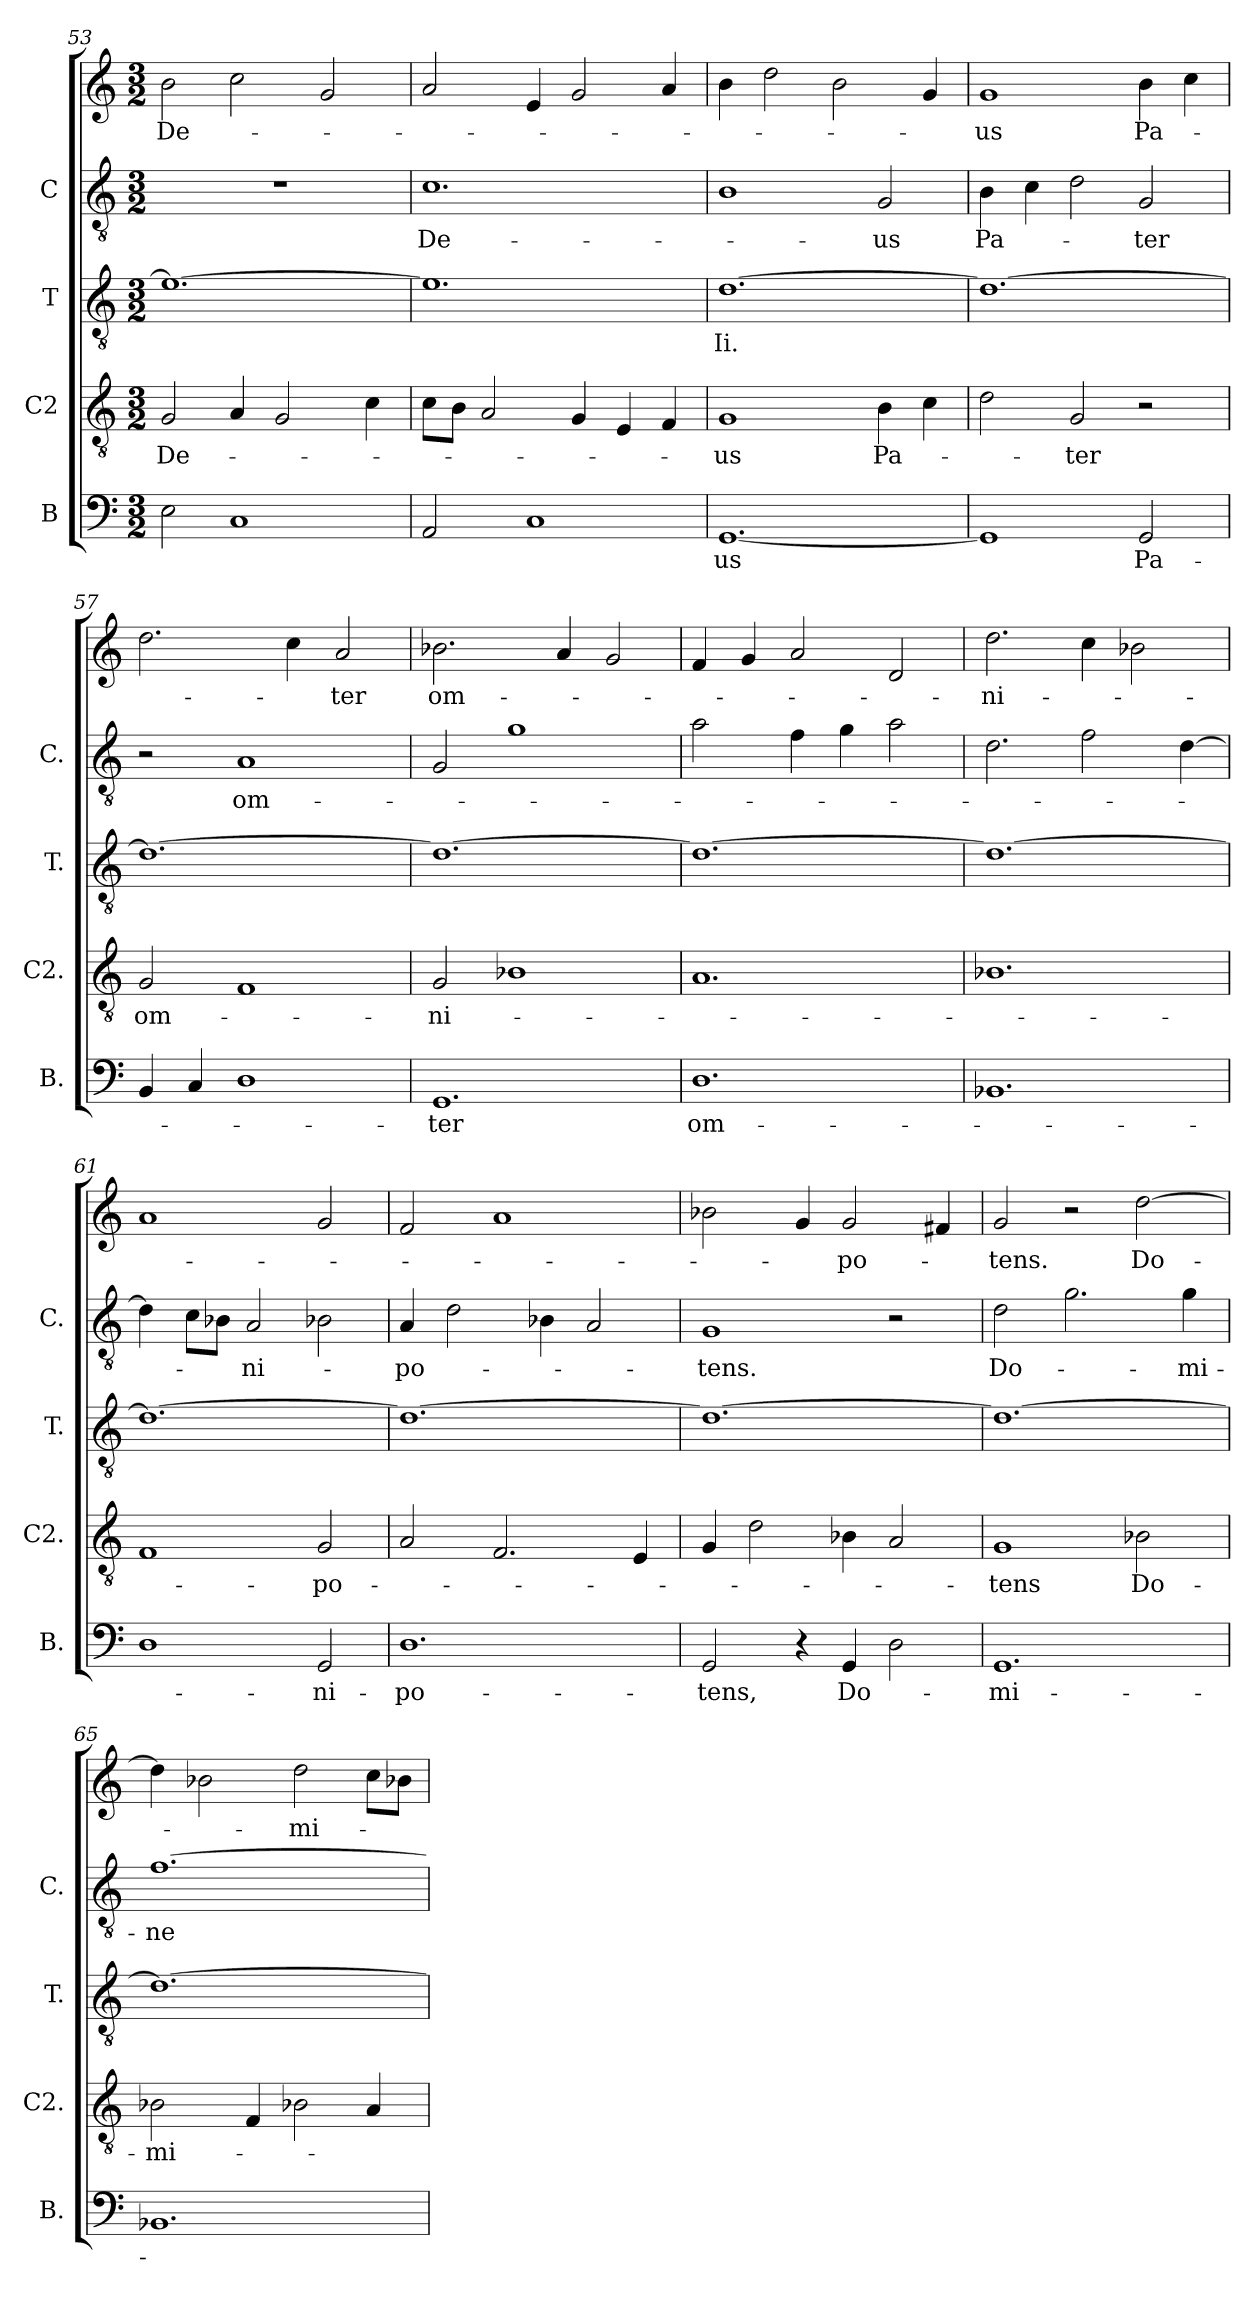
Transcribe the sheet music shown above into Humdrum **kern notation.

**kern	**text	**kern	**text	**kern	**text	**kern	**text	**kern	**text
*part5	*part5	*part4	*part4	*part3	*part3	*part2	*part2	*part1	*part1
*staff5	*staff5	*staff4	*staff4	*staff3	*staff3	*staff2	*staff2	*staff1	*staff1
*I"B	*	*I"C2	*	*I"T	*	*I"C	*	*	*
*I'B.	*	*I'C2.	*	*I'T.	*	*I'C.	*	*	*
*clefF4	*	*clefGv2	*	*clefGv2	*	*clefGv2	*	*clefG2	*
*ITrd-7c-12	*	*	*	*	*	*	*	*	*
*k[]	*	*k[]	*	*k[]	*	*k[]	*	*k[]	*
*C:	*	*C:	*	*C:	*	*C:	*	*C:	*
*M3/2	*	*M3/2	*	*M3/2	*	*M3/2	*	*M3/2	*
=53	=53	=53	=53	=53	=53	=53	=53	=53	=53
2e\	.	2G/	De-	1.e\_	.	1.r	.	2b\	De-
1c/	.	4A/	.	.	.	.	.	2cc\	.
.	.	2G/	.	.	.	.	.	.	.
.	.	.	.	.	.	.	.	2g/	.
.	.	4c\	.	.	.	.	.	.	.
=54	=54	=54	=54	=54	=54	=54	=54	=54	=54
2A/	.	8c\L	.	1.e\]	.	1.c/	De-	2a/	.
.	.	8B\J	.	.	.	.	.	.	.
.	.	2A/	.	.	.	.	.	.	.
1c/	.	.	.	.	.	.	.	4e/	.
.	.	4G/	.	.	.	.	.	2g/	.
.	.	4E/	.	.	.	.	.	.	.
.	.	4F/	.	.	.	.	.	4a/	.
=55	=55	=55	=55	=55	=55	=55	=55	=55	=55
[1.G/	-us	1G/	-us	[1.d\	-Ii.	1B\	.	4b\	.
.	.	.	.	.	.	.	.	2dd\	.
.	.	.	.	.	.	.	.	2b\	.
.	.	4B\	Pa-	.	.	2G/	-us	.	.
.	.	4c\	.	.	.	.	.	4g/	.
!!LO:PB:g=z
=56	=56	=56	=56	=56	=56	=56	=56	=56	=56
1G/]	.	2d\	.	1.d\_	.	4B\	Pa-	1g/	-us
.	.	.	.	.	.	4c\	.	.	.
.	.	2G/	-ter	.	.	2d\	.	.	.
2G/	Pa-	2r	.	.	.	2G/	-ter	4b\	Pa-
.	.	.	.	.	.	.	.	4cc\	.
=57	=57	=57	=57	=57	=57	=57	=57	=57	=57
4B/	.	2G/	om-	1.d\_	.	2r	.	2.dd\	.
4c/	.	.	.	.	.	.	.	.	.
1d\	.	1F/	.	.	.	1A/	om-	.	.
.	.	.	.	.	.	.	.	4cc\	.
.	.	.	.	.	.	.	.	2a/	-ter
=58	=58	=58	=58	=58	=58	=58	=58	=58	=58
1.G/	-ter	2G/	-ni-	1.d\_	.	2G/	.	2.b-X\	om-
.	.	1B-X\	.	.	.	1g/	.	.	.
.	.	.	.	.	.	.	.	4a/	.
.	.	.	.	.	.	.	.	2g/	.
=59	=59	=59	=59	=59	=59	=59	=59	=59	=59
1.d\	om-	1.A/	.	1.d\_	.	2a\	.	4f/	.
.	.	.	.	.	.	.	.	4g/	.
.	.	.	.	.	.	4f\	.	2a/	.
.	.	.	.	.	.	4g\	.	.	.
.	.	.	.	.	.	2a\	.	2d/	.
=60	=60	=60	=60	=60	=60	=60	=60	=60	=60
1.B-X/	.	1.B-X\	.	1.d\_	.	2.d\	.	2.dd\	-ni-
.	.	.	.	.	.	2f\	.	4cc\	.
.	.	.	.	.	.	.	.	2b-X\	.
.	.	.	.	.	.	[4d\	.	.	.
=61	=61	=61	=61	=61	=61	=61	=61	=61	=61
1d\	.	1F/	.	1.d\_	.	4d\]	.	1a/	.
.	.	.	.	.	.	8c\L	.	.	.
.	.	.	.	.	.	8B-X\J	.	.	.
.	.	.	.	.	.	2A/	-ni-	.	.
2G/	-ni-	2G/	-po-	.	.	2B-X\	.	2g/	.
!!LO:LB:g=z
=62	=62	=62	=62	=62	=62	=62	=62	=62	=62
1.d\	-po-	2A/	.	1.d\_	.	4A/	-po-	2f/	.
.	.	.	.	.	.	2d\	.	.	.
.	.	2.F/	.	.	.	.	.	1a/	.
.	.	.	.	.	.	4B-X\	.	.	.
.	.	.	.	.	.	2A/	.	.	.
.	.	4E/	.	.	.	.	.	.	.
=63	=63	=63	=63	=63	=63	=63	=63	=63	=63
2G/	-tens,	4G/	.	1.d\_	.	1G/	-tens.	2b-X\	.
.	.	2d\	.	.	.	.	.	.	.
4r	.	.	.	.	.	.	.	4g/	.
4G/	Do-	4B-X\	.	.	.	.	.	2g/	-po-
2d\	.	2A/	.	.	.	2r	.	.	.
.	.	.	.	.	.	.	.	4f#X/	.
=64	=64	=64	=64	=64	=64	=64	=64	=64	=64
1.G/	-mi-	1G/	-tens	1.d\_	.	2d\	Do-	2g/	-tens.
.	.	.	.	.	.	2.g\	.	2r	.
.	.	2B-X\	Do-	.	.	.	.	[2dd\	Do-
.	.	.	.	.	.	4g\	-mi-	.	.
=65	=65	=65	=65	=65	=65	=65	=65	=65	=65
1.B-X/	.	2B-X\	-mi-	1.d\_	.	[1.f\	-ne	4dd\]	.
.	.	.	.	.	.	.	.	2b-X\	.
.	.	4F/	.	.	.	.	.	.	.
.	.	2B-X\	.	.	.	.	.	2dd\	-mi-
.	.	4A/	.	.	.	.	.	8cc\L	.
.	.	.	.	.	.	.	.	8b-X\J	.
=	=	=	=	=	=	=	=	=	=
*-	*-	*-	*-	*-	*-	*-	*-	*-	*-
